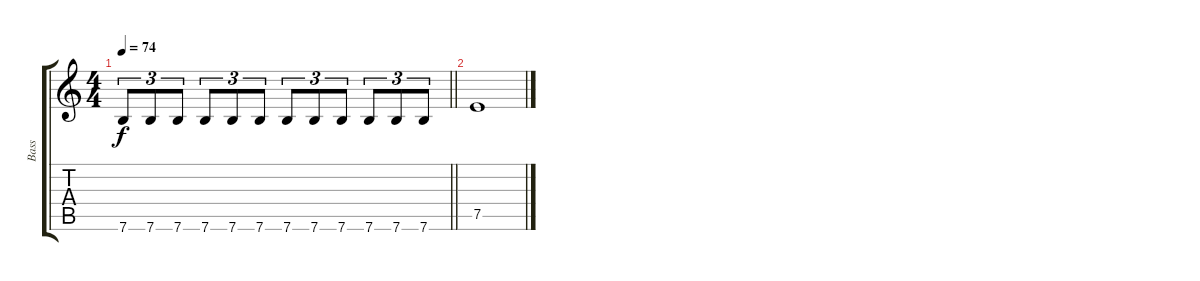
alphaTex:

\track ("Bass" "Bass") {instrument electricbassfinger}
\staff {score tabs}
\tuning (E4 B3 G3 D3 A2 E2) {hide}
\ts (4 4)
\tempo 74
\clef g2
\barLineRight lightlight
\ks c
7.6.8{tu (3 2) dy f} 7.6.8{tu (3 2)} 7.6.8{tu (3 2)} 7.6.8{tu (3 2)} 7.6.8{tu (3 2)} 7.6.8{tu (3 2)} 7.6.8{tu (3 2)} 7.6.8{tu (3 2)} 7.6.8{tu (3 2)} 7.6.8{tu (3 2)} 7.6.8{tu (3 2)} 7.6.8{tu (3 2)} |
7.5.1
